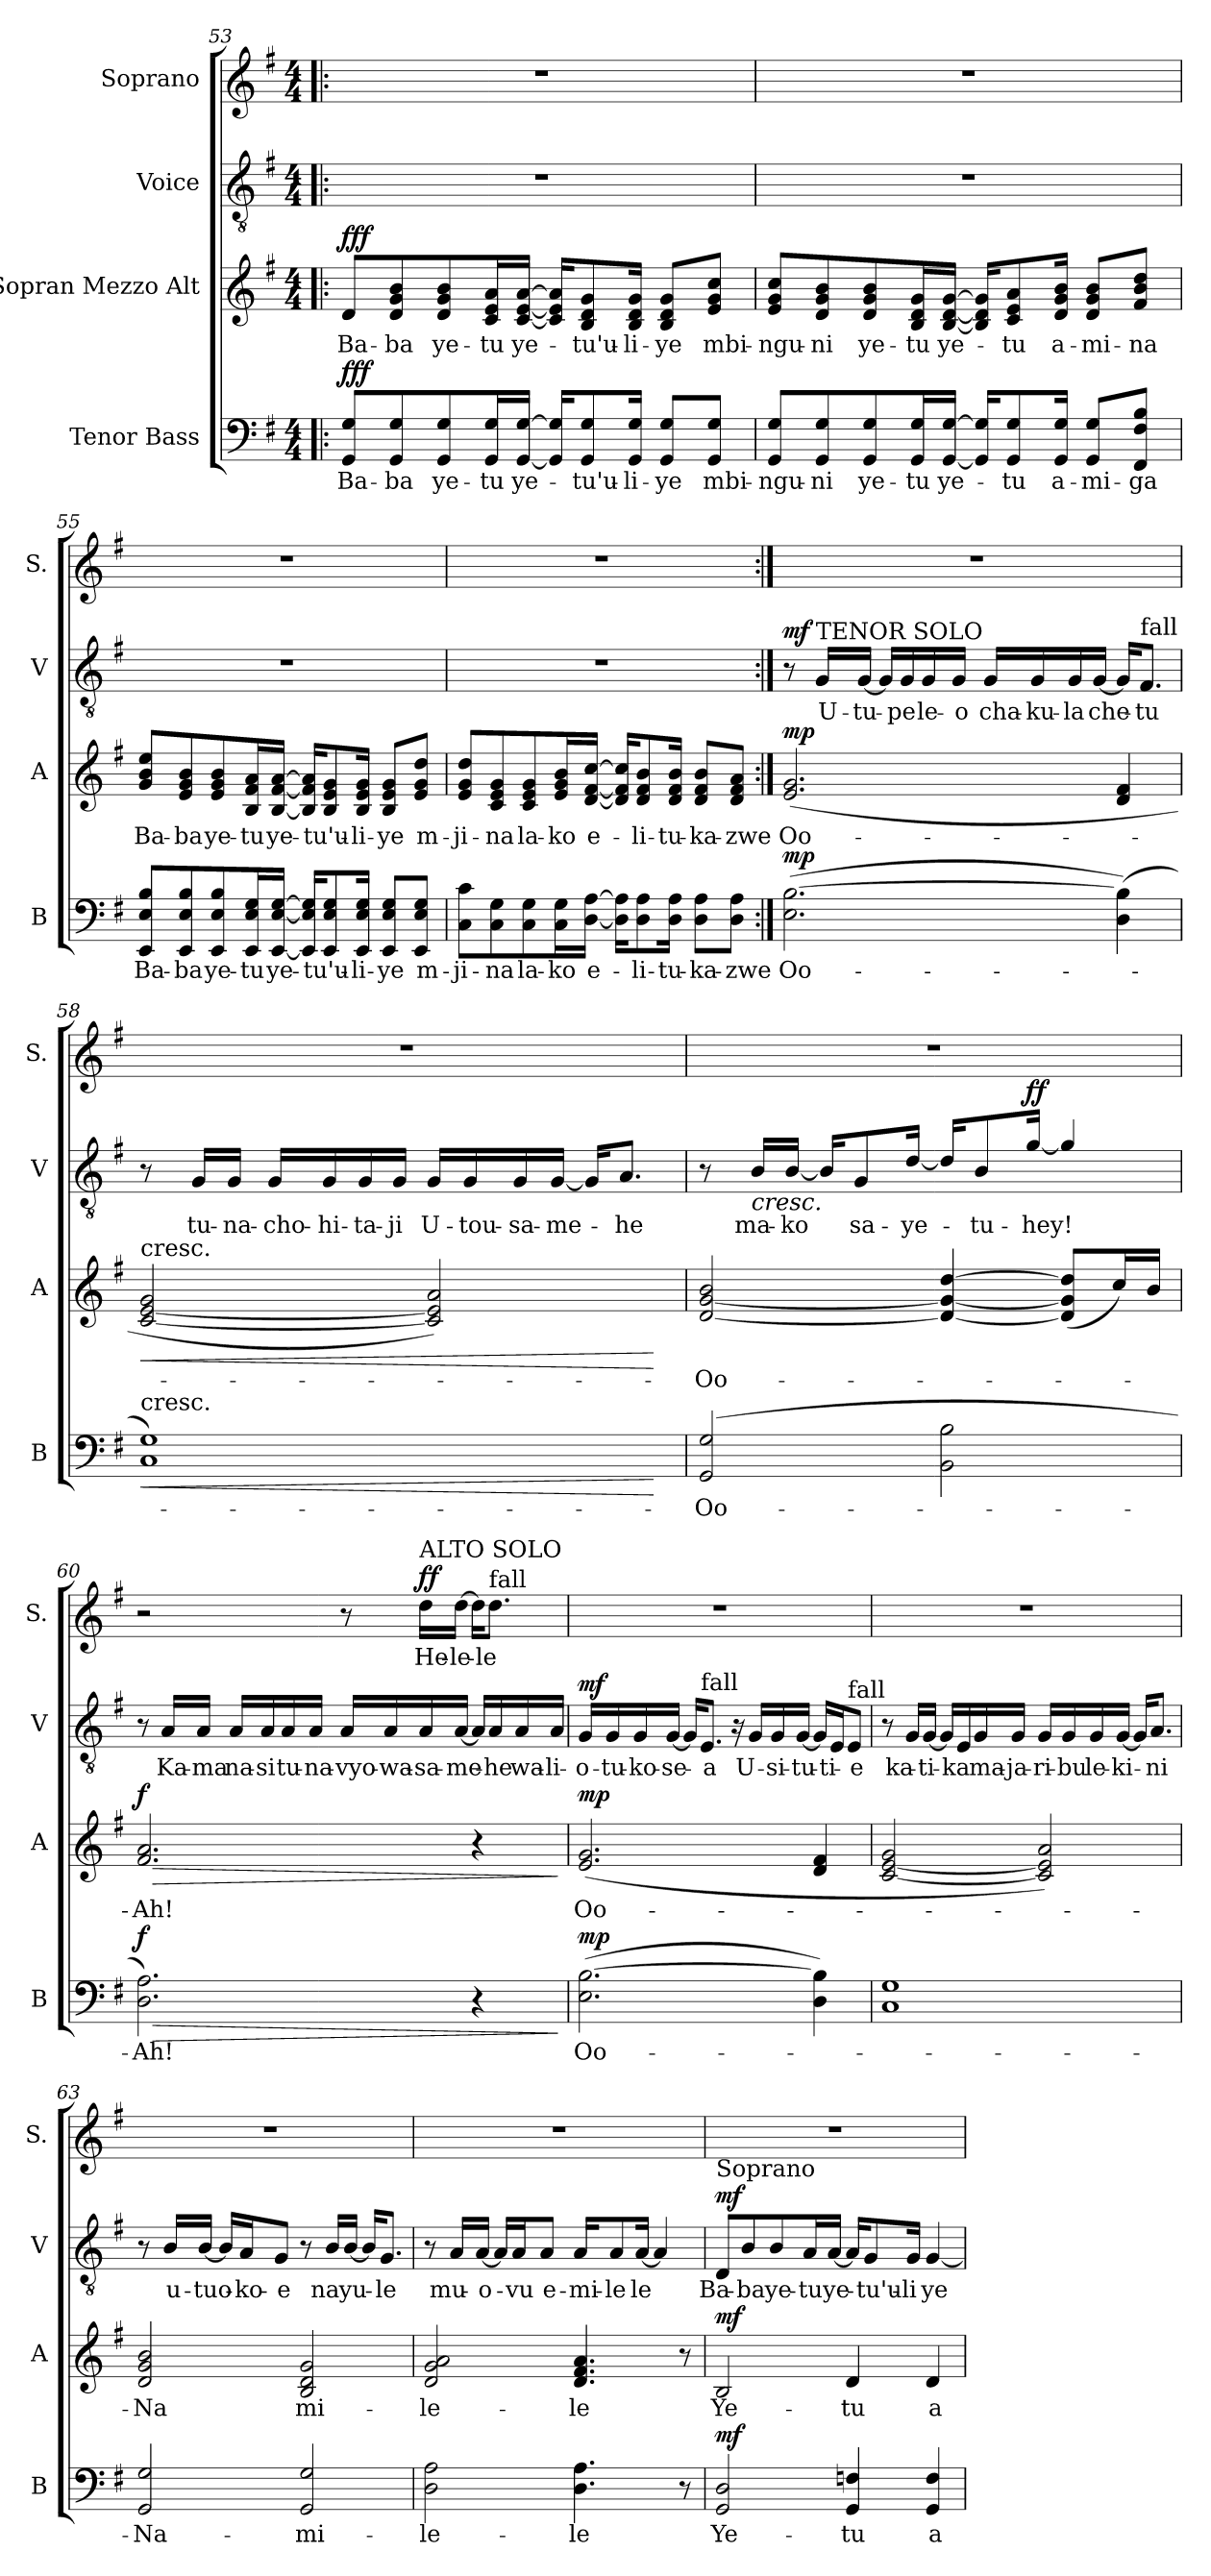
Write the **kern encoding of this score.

**kern	**text	**dynam	**kern	**text	**dynam	**kern	**text	**dynam	**kern	**text	**dynam
*part4	*part4	*part4	*part3	*part3	*part3	*part2	*part2	*part2	*part1	*part1	*part1
*staff4	*staff4	*staff4	*staff3	*staff3	*staff3	*staff2	*staff2	*staff2	*staff1	*staff1	*staff1
*I"Tenor Bass	*	*	*I"Sopran Mezzo Alt	*	*	*I"Voice	*	*	*I"Soprano	*	*
*I'B	*	*	*I'A	*	*	*I'V	*	*	*I'S.	*	*
!!LO:LB:g=z
*clefF4	*	*	*clefG2	*	*	*clefGv2	*	*	*clefG2	*	*
*k[f#]	*	*	*k[f#]	*	*	*k[f#]	*	*	*k[f#]	*	*
*M4/4	*	*	*M4/4	*	*	*M4/4	*	*	*M4/4	*	*
=53!|:	=53!|:	=53!|:	=53!|:	=53!|:	=53!|:	=53!|:	=53!|:	=53!|:	=53!|:	=53!|:	=53!|:
!	!	!LO:DY:a	!	!	!LO:DY:a	!	!	!	!	!	!
8GG/ 8G/L	Ba-	fff	8d/L	Ba-	fff	1r	.	.	1r	.	.
8GG/ 8G/	-ba	.	8d/ 8g/ 8b/	-ba	.	.	.	.	.	.	.
8GG/ 8G/	ye-	.	8d/ 8g/ 8b/	ye-	.	.	.	.	.	.	.
16GG/ 16G/L	-tu	.	16c/ 16e/ 16a/L	-tu	.	.	.	.	.	.	.
[16GG/ [16G/JJ	ye-	.	[16c/ [16e/ [16a/JJ	ye-	.	.	.	.	.	.	.
16GG/] 16G/]KL	.	.	16c/] 16e/] 16a/]KL	.	.	.	.	.	.	.	.
8GG/ 8G/	-tu'u-	.	8B/ 8d/ 8g/	-tu'u-	.	.	.	.	.	.	.
16GG/ 16G/Jk	-li-	.	16B/ 16d/ 16g/Jk	-li-	.	.	.	.	.	.	.
8GG/ 8G/L	-ye	.	8B/ 8d/ 8g/L	-ye	.	.	.	.	.	.	.
8GG/ 8G/J	mbi-	.	8e/ 8g/ 8cc/J	mbi-	.	.	.	.	.	.	.
=54	=54	=54	=54	=54	=54	=54	=54	=54	=54	=54	=54
8GG/ 8G/L	-ngu-	.	8e/ 8g/ 8cc/L	-ngu-	.	1r	.	.	1r	.	.
8GG/ 8G/	-ni	.	8d/ 8g/ 8b/	-ni	.	.	.	.	.	.	.
8GG/ 8G/	ye-	.	8d/ 8g/ 8b/	ye-	.	.	.	.	.	.	.
16GG/ 16G/L	-tu	.	16B/ 16d/ 16g/L	-tu	.	.	.	.	.	.	.
[16GG/ [16G/JJ	ye-	.	[16B/ [16d/ [16g/JJ	ye-	.	.	.	.	.	.	.
16GG/] 16G/]KL	.	.	16B/] 16d/] 16g/]KL	.	.	.	.	.	.	.	.
8GG/ 8G/	-tu	.	8c/ 8e/ 8a/	-tu	.	.	.	.	.	.	.
16GG/ 16G/Jk	a-	.	16d/ 16g/ 16b/Jk	a-	.	.	.	.	.	.	.
8GG/ 8G/L	-mi-	.	8d/ 8g/ 8b/L	-mi-	.	.	.	.	.	.	.
8FF#/ 8F#/ 8B/J	-ga	.	8f#/ 8b/ 8dd/J	-na	.	.	.	.	.	.	.
!!LO:LB:g=z
=55	=55	=55	=55	=55	=55	=55	=55	=55	=55	=55	=55
8EE/ 8E/ 8B/L	Ba-	.	8g/ 8b/ 8ee/L	Ba-	.	1r	.	.	1r	.	.
8EE/ 8E/ 8B/	-ba	.	8e/ 8g/ 8b/	-ba	.	.	.	.	.	.	.
8EE/ 8E/ 8B/	ye-	.	8e/ 8g/ 8b/	ye-	.	.	.	.	.	.	.
16EE/ 16E/ 16G/L	-tu	.	16B/ 16f#/ 16a/L	-tu	.	.	.	.	.	.	.
[16EE/ [16E/ [16G/JJ	ye-	.	[16B/ [16f#/ [16a/JJ	ye-	.	.	.	.	.	.	.
16EE/] 16E/] 16G/]KL	.	.	16B/] 16f#/] 16a/]KL	.	.	.	.	.	.	.	.
8EE/ 8E/ 8G/	tu'u-	.	8B/ 8e/ 8g/	-tu'u-	.	.	.	.	.	.	.
16EE/ 16E/ 16G/Jk	-li-	.	16B/ 16e/ 16g/Jk	-li-	.	.	.	.	.	.	.
8EE/ 8E/ 8G/L	-ye	.	8B/ 8e/ 8g/L	-ye	.	.	.	.	.	.	.
8EE/ 8E/ 8G/J	m-	.	8e/ 8g/ 8dd/J	m-	.	.	.	.	.	.	.
=56	=56	=56	=56	=56	=56	=56	=56	=56	=56	=56	=56
8C\ 8c\L	-ji-	.	8e/ 8g/ 8dd/L	-ji-	.	1r	.	.	1r	.	.
8C\ 8G\	-na	.	8c/ 8e/ 8g/	-na	.	.	.	.	.	.	.
8C\ 8G\	la-	.	8c/ 8e/ 8g/	la-	.	.	.	.	.	.	.
16C\ 16G\L	-ko	.	16e/ 16g/ 16b/L	-ko	.	.	.	.	.	.	.
[16D\ [16A\JJ	e-	.	[16d/ [16f#/ [16cc/JJ	e-	.	.	.	.	.	.	.
16D\] 16A\]KL	.	.	16d/] 16f#/] 16cc/]KL	.	.	.	.	.	.	.	.
8D\ 8A\	-li-	.	8d/ 8f#/ 8b/	li-	.	.	.	.	.	.	.
16D\ 16A\Jk	-tu-	.	16d/ 16f#/ 16b/Jk	-tu-	.	.	.	.	.	.	.
8D\ 8A\L	-ka-	.	8d/ 8f#/ 8b/L	-ka-	.	.	.	.	.	.	.
8D\ 8A\J	-zwe	.	8d/ 8f#/ 8a/J	-zwe	.	.	.	.	.	.	.
!!LO:PB:g=z
=57:|!	=57:|!	=57:|!	=57:|!	=57:|!	=57:|!	=57:|!	=57:|!	=57:|!	=57:|!	=57:|!	=57:|!
!	!	!LO:DY:a	!	!	!LO:DY:a	!	!	!LO:DY:a	!	!	!
(2.E\ [2.B\	Oo-	mp	(2.e/ 2.g/	Oo-	mp	8r	.	mf	1r	.	.
!	!	!	!	!	!	!LO:TX:a:t=TENOR SOLO	!	!	!	!	!
.	.	.	.	.	.	16G/LL	U-	.	.	.	.
.	.	.	.	.	.	[16G/JJ	-tu-	.	.	.	.
.	.	.	.	.	.	16G/LL]	.	.	.	.	.
.	.	.	.	.	.	16G/	-pe	.	.	.	.
.	.	.	.	.	.	16G/	le-	.	.	.	.
.	.	.	.	.	.	16G/JJ	-o	.	.	.	.
.	.	.	.	.	.	16G/LL	cha-	.	.	.	.
.	.	.	.	.	.	16G/	-ku-	.	.	.	.
.	.	.	.	.	.	16G/	-la	.	.	.	.
.	.	.	.	.	.	[16G/JJ	che-	.	.	.	.
(4D\ 4B\])	.	.	4d/ 4f#/	.	.	16G/KL]	.	.	.	.	.
!	!	!	!	!	!	!LO:TX:a:t=fall	!	!	!	!	!
.	.	.	.	.	.	8.F#/J	-tu	.	.	.	.
=58	=58	=58	=58	=58	=58	=58	=58	=58	=58	=58	=58
!	!	!	!LO:TX:a:t=cresc.	!	!	!	!	!	!	!	!
!LO:TX:a:t=cresc.	!	!	!	!	!	!	!	!	!	!	!
!	!	!LO:HP:b	!	!	!LO:HP:b	!	!	!	!	!	!
1C 1G)	.	<	[2c/ [2e/ 2g/	.	<	8r	.	.	1r	.	.
.	.	.	.	.	.	16G/LL	tu-	.	.	.	.
.	.	.	.	.	.	16G/JJ	-na-	.	.	.	.
.	.	.	.	.	.	16G/LL	-cho-	.	.	.	.
.	.	.	.	.	.	16G/	-hi-	.	.	.	.
.	.	.	.	.	.	16G/	-ta-	.	.	.	.
.	.	.	.	.	.	16G/JJ	-ji	.	.	.	.
.	.	.	2c/] 2e/] 2a/)	.	.	16G/LL	U-	.	.	.	.
.	.	.	.	.	.	16G/	-tou-	.	.	.	.
.	.	.	.	.	.	16G/	-sa-	.	.	.	.
.	.	.	.	.	.	[16G/JJ	-me-	.	.	.	.
.	.	.	.	.	.	16G/KL]	.	.	.	.	.
.	.	.	.	.	.	8.A/J	he	.	.	.	.
.	.	[	.	.	[	.	.	.	.	.	.
!!LO:LB:g=z
=59	=59	=59	=59	=59	=59	=59	=59	=59	=59	=59	=59
(2GG/ 2G/	Oo-	.	[2d/ [2g/ 2b/	-Oo-	.	8r	.	.	1r	.	.
!	!	!	!	!	!	!	!	!LO:HP:b	!	!	!
.	.	.	.	.	.	16B/LL	ma-	<	.	.	.
.	.	.	.	.	.	[16B/JJ	-ko	.	.	.	.
.	.	.	.	.	.	16B/KL]	.	.	.	.	.
.	.	.	.	.	.	8G/	sa-	.	.	.	.
.	.	.	.	.	.	[16d/Jk	-ye-	.	.	.	.
2BB\ 2B\	.	.	4d/_ 4g/_ [4dd/	.	.	16d/KL]	.	.	.	.	.
.	.	.	.	.	.	8B/	-tu-	.	.	.	.
!	!	!	!	!	!	!	!	!LO:DY:a	!	!	!
.	.	.	.	.	.	[16g/Jk	-hey!	ff	.	.	.
.	.	.	(8d/] 8g/] 8dd/]L	.	.	4g/]	.	.	.	.	.
.	.	.	16cc/L)	.	.	.	.	.	.	.	.
.	.	.	16b/JJ	.	.	.	.	.	.	.	.
.	.	.	.	.	.	.	.	[	.	.	.
=60	=60	=60	=60	=60	=60	=60	=60	=60	=60	=60	=60
!	!	!LO:HP:b	!	!	!LO:HP:b	!	!	!	!	!	!
!	!	!LO:DY:n=1:a	!	!	!LO:DY:n=1:a	!	!	!	!	!	!
2.D\ 2.A\)	-Ah!	> f	2.f#/ 2.a/	-Ah!	> f	8r	.	.	2r	.	.
.	.	.	.	.	.	16A/LL	Ka-	.	.	.	.
.	.	.	.	.	.	16A/JJ	-ma	.	.	.	.
.	.	.	.	.	.	16A/LL	na-	.	.	.	.
.	.	.	.	.	.	16A/	-si	.	.	.	.
.	.	.	.	.	.	16A/	tu-	.	.	.	.
.	.	.	.	.	.	16A/JJ	-na-	.	.	.	.
.	.	.	.	.	.	16A/LL	-vyo-	.	8r	.	.
.	.	.	.	.	.	16A/	-wa-	.	.	.	.
!	!	!	!	!	!	!	!	!	!LO:TX:a:t=ALTO SOLO	!	!
!	!	!	!	!	!	!	!	!	!	!	!LO:DY:a
.	.	.	.	.	.	16A/	-sa-	.	16dd\LL	He-	ff
.	.	.	.	.	.	[16A/JJ	-me-	.	[16dd\JJ	-le-	.
4r	.	.	4r	.	.	16A/LL]	.	.	16dd\KL]	.	.
!	!	!	!	!	!	!	!	!	!LO:TX:a:t=fall	!	!
.	.	.	.	.	.	16A/	-he	.	8.dd\J	le	.
.	.	.	.	.	.	16A/	wa-	.	.	.	.
.	.	.	.	.	.	16A/JJ	-li-	.	.	.	.
.	.	]	.	.	]	.	.	.	.	.	.
!!LO:LB:g=z
=61	=61	=61	=61	=61	=61	=61	=61	=61	=61	=61	=61
!	!	!LO:DY:a	!	!	!LO:DY:a	!	!	!LO:DY:a	!	!	!
(2.E\ [2.B\	Oo-	mp	(2.e/ 2.g/	Oo-	mp	16G/LL	-o-	mf	1r	.	.
.	.	.	.	.	.	16G/	-tu-	.	.	.	.
.	.	.	.	.	.	16G/	-ko-	.	.	.	.
.	.	.	.	.	.	[16G/JJ	-se-	.	.	.	.
.	.	.	.	.	.	16G/KL]	.	.	.	.	.
!	!	!	!	!	!	!LO:TX:a:t=fall	!	!	!	!	!
.	.	.	.	.	.	8.E/J	-a	.	.	.	.
.	.	.	.	.	.	16r	.	.	.	.	.
.	.	.	.	.	.	16G/LL	U-	.	.	.	.
.	.	.	.	.	.	16G/	-si-	.	.	.	.
.	.	.	.	.	.	[16G/JJ	-tu-	.	.	.	.
4D\ 4B\])	.	.	4d/ 4f#/	.	.	16G/LL]	.	.	.	.	.
.	.	.	.	.	.	16E/J	-ti-	.	.	.	.
!	!	!	!	!	!	!LO:TX:a:t=fall	!	!	!	!	!
.	.	.	.	.	.	8E/J	-e	.	.	.	.
=62	=62	=62	=62	=62	=62	=62	=62	=62	=62	=62	=62
1C 1G	.	.	[2c/ [2e/ 2g/	.	.	8r	.	.	1r	.	.
.	.	.	.	.	.	16G/LL	ka-	.	.	.	.
.	.	.	.	.	.	[16G/JJ	-ti-	.	.	.	.
.	.	.	.	.	.	16G/LL]	.	.	.	.	.
.	.	.	.	.	.	16E/	ka	.	.	.	.
.	.	.	.	.	.	16G/	ma-	.	.	.	.
.	.	.	.	.	.	16G/JJ	-ja-	.	.	.	.
.	.	.	2c/] 2e/] 2a/)	.	.	16G/LL	-ri-	.	.	.	.
.	.	.	.	.	.	16G/	-bu	.	.	.	.
.	.	.	.	.	.	16G/	le-	.	.	.	.
.	.	.	.	.	.	[16G/JJ	-ki-	.	.	.	.
.	.	.	.	.	.	16G/KL]	.	.	.	.	.
.	.	.	.	.	.	8.A/J	-ni	.	.	.	.
!!LO:PB:g=z
=63	=63	=63	=63	=63	=63	=63	=63	=63	=63	=63	=63
2GG/ 2G/	Na-	.	2d/ 2g/ 2b/	Na	.	8r	.	.	1r	.	.
.	.	.	.	.	.	16B/LL	u-	.	.	.	.
.	.	.	.	.	.	[16B/JJ	-tuo-	.	.	.	.
.	.	.	.	.	.	16B/LL]	.	.	.	.	.
.	.	.	.	.	.	16A/J	-ko-	.	.	.	.
.	.	.	.	.	.	8G/J	-e	.	.	.	.
2GG/ 2G/	-mi-	.	2B/ 2d/ 2g/	mi-	.	8r	.	.	.	.	.
.	.	.	.	.	.	16B/LL	na	.	.	.	.
.	.	.	.	.	.	[16B/JJ	yu-	.	.	.	.
.	.	.	.	.	.	16B/KL]	.	.	.	.	.
.	.	.	.	.	.	8.G/J	-le	.	.	.	.
=64	=64	=64	=64	=64	=64	=64	=64	=64	=64	=64	=64
2D\ 2A\	-le-	.	2d/ 2g/ 2a/	-le-	.	8r	.	.	1r	.	.
.	.	.	.	.	.	16A/LL	mu-	.	.	.	.
.	.	.	.	.	.	[16A/JJ	-o-	.	.	.	.
.	.	.	.	.	.	16A/LL]	.	.	.	.	.
.	.	.	.	.	.	16A/J	-vu	.	.	.	.
.	.	.	.	.	.	8A/J	e-	.	.	.	.
4.D\ 4.A\	-le	.	4.d/ 4.f#/ 4.a/	-le	.	16A/KL	-mi-	.	.	.	.
.	.	.	.	.	.	8A/	-le	.	.	.	.
.	.	.	.	.	.	[16A/Jk	le	.	.	.	.
.	.	.	.	.	.	4A/]	.	.	.	.	.
8r	.	.	8r	.	.	.	.	.	.	.	.
!!LO:LB:g=z
=65	=65	=65	=65	=65	=65	=65	=65	=65	=65	=65	=65
!	!	!	!	!	!	!LO:TX:a:t=Soprano	!	!	!	!	!
!	!	!LO:DY:a	!	!	!LO:DY:a	!	!	!LO:DY:a	!	!	!
2GG/ 2D/	Ye-	mf	2B/	Ye-	mf	8D/L	Ba-	mf	1r	.	.
.	.	.	.	.	.	8B/	-ba	.	.	.	.
.	.	.	.	.	.	8B/	ye-	.	.	.	.
.	.	.	.	.	.	16A/L	-tu	.	.	.	.
.	.	.	.	.	.	[16A/JJ	ye-	.	.	.	.
4GG/ 4Fn/	-tu	.	4d/	-tu	.	16A/KL]	.	.	.	.	.
.	.	.	.	.	.	8G/	-tu'u-	.	.	.	.
.	.	.	.	.	.	16G/Jk	-li	.	.	.	.
4GG/ 4F/	a-	.	4d/	a-	.	[4G/	ye	.	.	.	.
=	=	=	=	=	=	=	=	=	=	=	=
*-	*-	*-	*-	*-	*-	*-	*-	*-	*-	*-	*-
